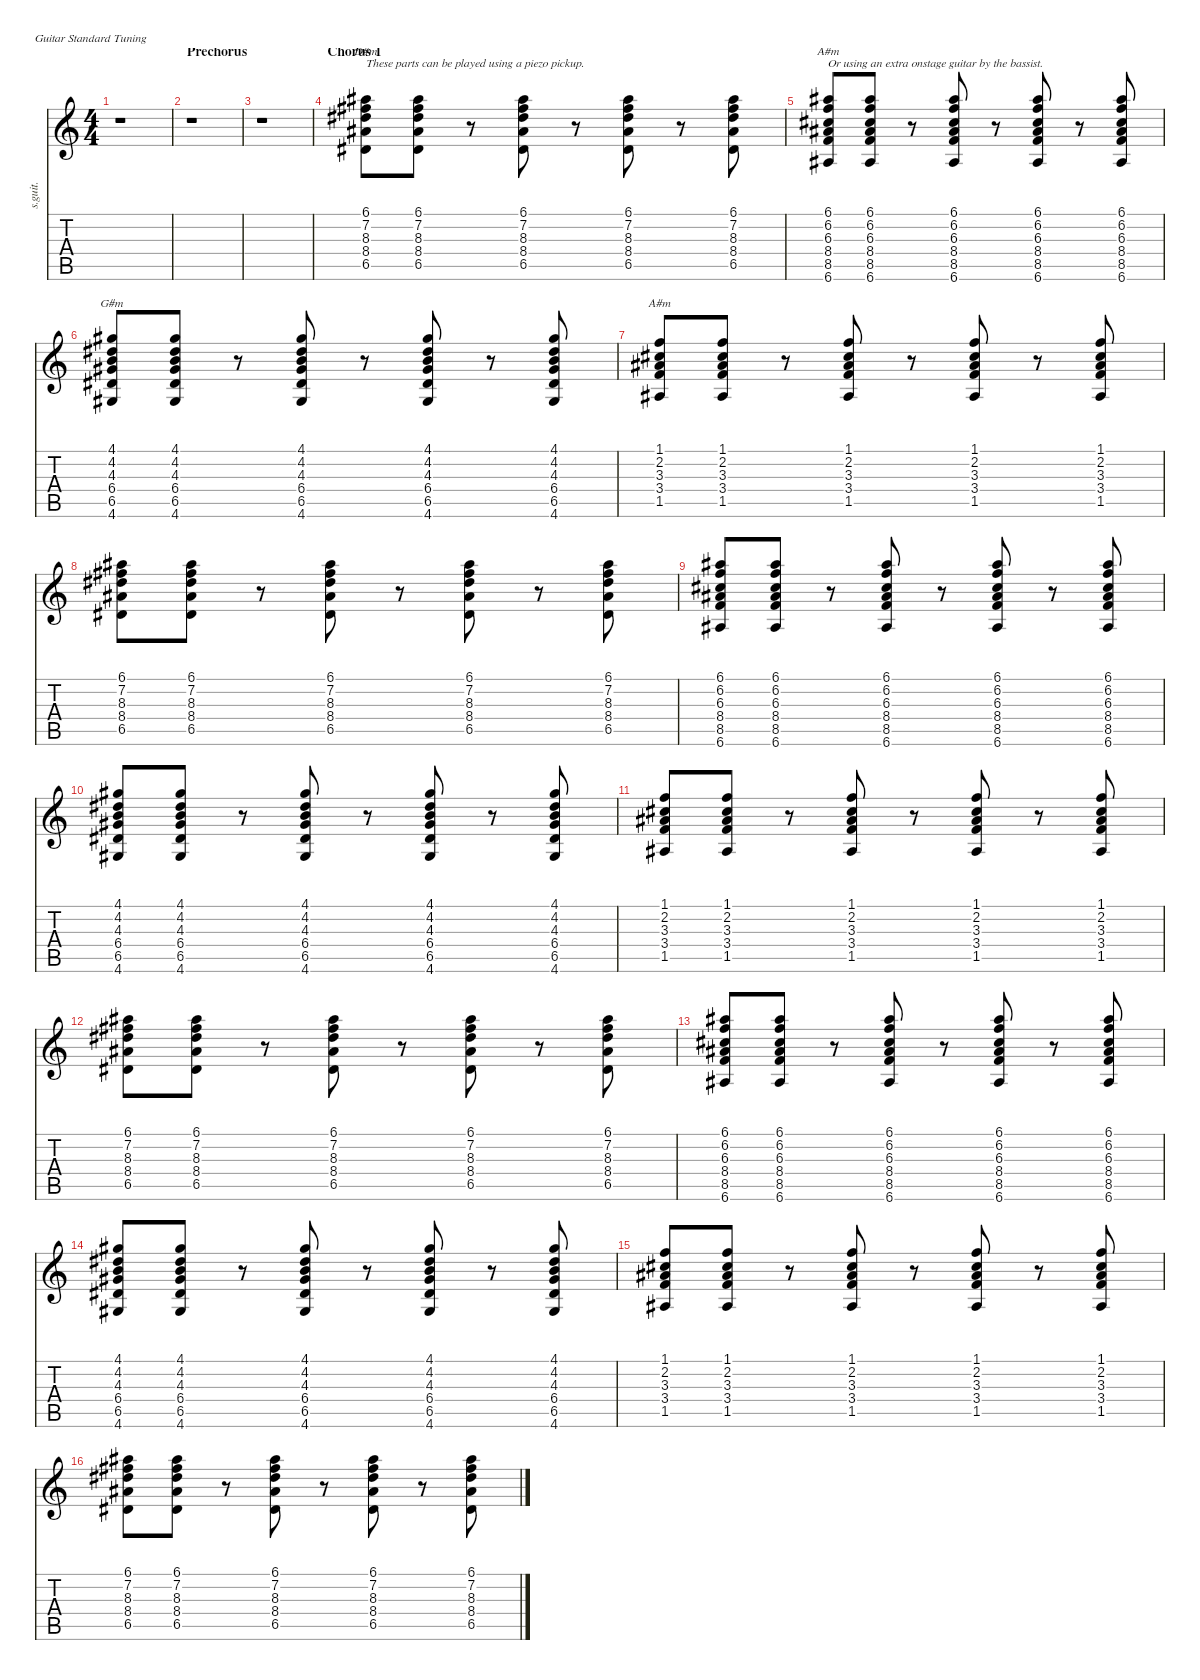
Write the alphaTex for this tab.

\defaultSystemsLayout 4
\hideDynamics
\bracketExtendMode nobrackets
\track ("Acoustic Guitar 1 (Noodle)" "s.guit.") {instrument acousticguitarsteel}
\staff {score tabs}
\tuning (E4 B3 G3 D3 A2 E2)
\chord ("D#m" 3 1 2 2 0 x) {showdiagram false}
\chord ("A#m" 3 1 2 2 0 x) {showdiagram false}
\chord ("G#m" 3 1 2 2 0 x) {showdiagram false}
\ts (4 4)
\tempo (139 hide)
\clef g2
\ks c
r.1{dy p} |
\section ("" "Prechorus")
r.1 |
r.1 |
\section ("" "Chorus 1")
(6.1{acc #} 7.2{acc #} 8.3{acc #} 8.4{acc #} 6.5{acc #}).8{ch "D#m" txt "These parts can be played using a piezo pickup." lyrics (0 "") lyrics (1 "") lyrics (2 "") lyrics (3 "") lyrics (4 "")} (6.1{acc #} 7.2{acc #} 8.3{acc #} 8.4{acc #} 6.5{acc #}).8{lyrics (0 "") lyrics (1 "") lyrics (2 "") lyrics (3 "") lyrics (4 "") dy mf} r.8 (6.1{acc #} 7.2{acc #} 8.3{acc #} 8.4{acc #} 6.5{acc #}).8{lyrics (0 "") lyrics (1 "") lyrics (2 "") lyrics (3 "") lyrics (4 "") dy mp} r.8 (6.1{acc #} 7.2{acc #} 8.3{acc #} 8.4{acc #} 6.5{acc #}).8{lyrics (0 "") lyrics (1 "") lyrics (2 "") lyrics (3 "") lyrics (4 "") dy mf} r.8 (6.1{acc #} 7.2{acc #} 8.3{acc #} 8.4{acc #} 6.5{acc #}).8{lyrics (0 "") lyrics (1 "") lyrics (2 "") lyrics (3 "") lyrics (4 "")} |
(6.1{acc #} 6.2 6.3{acc #} 8.4{acc #} 8.5 6.6{acc #}).8{ch "A#m" txt "Or using an extra onstage guitar by the bassist." lyrics (0 "") lyrics (1 "") lyrics (2 "") lyrics (3 "") lyrics (4 "")} (6.1{acc #} 6.2 6.3{acc #} 8.4{acc #} 8.5 6.6{acc #}).8{lyrics (0 "") lyrics (1 "") lyrics (2 "") lyrics (3 "") lyrics (4 "")} r.8 (6.1{acc #} 6.2 6.3{acc #} 8.4{acc #} 8.5 6.6{acc #}).8{lyrics (0 "") lyrics (1 "") lyrics (2 "") lyrics (3 "") lyrics (4 "")} r.8 (6.1{acc #} 6.2 6.3{acc #} 8.4{acc #} 8.5 6.6{acc #}).8{lyrics (0 "") lyrics (1 "") lyrics (2 "") lyrics (3 "") lyrics (4 "")} r.8 (6.1{acc #} 6.2 6.3{acc #} 8.4{acc #} 8.5 6.6{acc #}).8{lyrics (0 "") lyrics (1 "") lyrics (2 "") lyrics (3 "") lyrics (4 "")} |
(4.1{acc #} 4.2{acc #} 4.3 6.4{acc #} 6.5{acc #} 4.6{acc #}).8{ch "G#m" lyrics (0 "") lyrics (1 "") lyrics (2 "") lyrics (3 "") lyrics (4 "")} (4.1{acc #} 4.2{acc #} 4.3 6.4{acc #} 6.5{acc #} 4.6{acc #}).8{lyrics (0 "") lyrics (1 "") lyrics (2 "") lyrics (3 "") lyrics (4 "")} r.8 (4.1{acc #} 4.2{acc #} 4.3 6.4{acc #} 6.5{acc #} 4.6{acc #}).8{lyrics (0 "") lyrics (1 "") lyrics (2 "") lyrics (3 "") lyrics (4 "")} r.8 (4.1{acc #} 4.2{acc #} 4.3 6.4{acc #} 6.5{acc #} 4.6{acc #}).8{lyrics (0 "") lyrics (1 "") lyrics (2 "") lyrics (3 "") lyrics (4 "")} r.8 (4.1{acc #} 4.2{acc #} 4.3 6.4{acc #} 6.5{acc #} 4.6{acc #}).8{lyrics (0 "") lyrics (1 "") lyrics (2 "") lyrics (3 "") lyrics (4 "")} |
(1.1 2.2{acc #} 3.3{acc #} 3.4 1.5{acc #}).8{ch "A#m" lyrics (0 "") lyrics (1 "") lyrics (2 "") lyrics (3 "") lyrics (4 "") dy p} (1.1 2.2{acc #} 3.3{acc #} 3.4 1.5{acc #}).8{lyrics (0 "") lyrics (1 "") lyrics (2 "") lyrics (3 "") lyrics (4 "") dy mf} r.8 (1.1 2.2{acc #} 3.3{acc #} 3.4 1.5{acc #}).8{lyrics (0 "") lyrics (1 "") lyrics (2 "") lyrics (3 "") lyrics (4 "") dy mp} r.8 (1.1 2.2{acc #} 3.3{acc #} 3.4 1.5{acc #}).8{lyrics (0 "") lyrics (1 "") lyrics (2 "") lyrics (3 "") lyrics (4 "") dy mf} r.8 (1.1 2.2{acc #} 3.3{acc #} 3.4 1.5{acc #}).8{lyrics (0 "") lyrics (1 "") lyrics (2 "") lyrics (3 "") lyrics (4 "")} |
(6.1{acc #} 7.2{acc #} 8.3{acc #} 8.4{acc #} 6.5{acc #}).8{lyrics (0 "") lyrics (1 "") lyrics (2 "") lyrics (3 "") lyrics (4 "") dy p} (6.1{acc #} 7.2{acc #} 8.3{acc #} 8.4{acc #} 6.5{acc #}).8{lyrics (0 "") lyrics (1 "") lyrics (2 "") lyrics (3 "") lyrics (4 "") dy mf} r.8 (6.1{acc #} 7.2{acc #} 8.3{acc #} 8.4{acc #} 6.5{acc #}).8{lyrics (0 "") lyrics (1 "") lyrics (2 "") lyrics (3 "") lyrics (4 "") dy mp} r.8 (6.1{acc #} 7.2{acc #} 8.3{acc #} 8.4{acc #} 6.5{acc #}).8{lyrics (0 "") lyrics (1 "") lyrics (2 "") lyrics (3 "") lyrics (4 "") dy mf} r.8 (6.1{acc #} 7.2{acc #} 8.3{acc #} 8.4{acc #} 6.5{acc #}).8{lyrics (0 "") lyrics (1 "") lyrics (2 "") lyrics (3 "") lyrics (4 "")} |
(6.1{acc #} 6.2 6.3{acc #} 8.4{acc #} 8.5 6.6{acc #}).8{lyrics (0 "") lyrics (1 "") lyrics (2 "") lyrics (3 "") lyrics (4 "")} (6.1{acc #} 6.2 6.3{acc #} 8.4{acc #} 8.5 6.6{acc #}).8{lyrics (0 "") lyrics (1 "") lyrics (2 "") lyrics (3 "") lyrics (4 "")} r.8 (6.1{acc #} 6.2 6.3{acc #} 8.4{acc #} 8.5 6.6{acc #}).8{lyrics (0 "") lyrics (1 "") lyrics (2 "") lyrics (3 "") lyrics (4 "")} r.8 (6.1{acc #} 6.2 6.3{acc #} 8.4{acc #} 8.5 6.6{acc #}).8{lyrics (0 "") lyrics (1 "") lyrics (2 "") lyrics (3 "") lyrics (4 "")} r.8 (6.1{acc #} 6.2 6.3{acc #} 8.4{acc #} 8.5 6.6{acc #}).8{lyrics (0 "") lyrics (1 "") lyrics (2 "") lyrics (3 "") lyrics (4 "")} |
(4.1{acc #} 4.2{acc #} 4.3 6.4{acc #} 6.5{acc #} 4.6{acc #}).8{lyrics (0 "") lyrics (1 "") lyrics (2 "") lyrics (3 "") lyrics (4 "")} (4.1{acc #} 4.2{acc #} 4.3 6.4{acc #} 6.5{acc #} 4.6{acc #}).8{lyrics (0 "") lyrics (1 "") lyrics (2 "") lyrics (3 "") lyrics (4 "")} r.8 (4.1{acc #} 4.2{acc #} 4.3 6.4{acc #} 6.5{acc #} 4.6{acc #}).8{lyrics (0 "") lyrics (1 "") lyrics (2 "") lyrics (3 "") lyrics (4 "")} r.8 (4.1{acc #} 4.2{acc #} 4.3 6.4{acc #} 6.5{acc #} 4.6{acc #}).8{lyrics (0 "") lyrics (1 "") lyrics (2 "") lyrics (3 "") lyrics (4 "")} r.8 (4.1{acc #} 4.2{acc #} 4.3 6.4{acc #} 6.5{acc #} 4.6{acc #}).8{lyrics (0 "") lyrics (1 "") lyrics (2 "") lyrics (3 "") lyrics (4 "")} |
(1.1 2.2{acc #} 3.3{acc #} 3.4 1.5{acc #}).8{lyrics (0 "") lyrics (1 "") lyrics (2 "") lyrics (3 "") lyrics (4 "") dy p} (1.1 2.2{acc #} 3.3{acc #} 3.4 1.5{acc #}).8{lyrics (0 "") lyrics (1 "") lyrics (2 "") lyrics (3 "") lyrics (4 "") dy mf} r.8 (1.1 2.2{acc #} 3.3{acc #} 3.4 1.5{acc #}).8{lyrics (0 "") lyrics (1 "") lyrics (2 "") lyrics (3 "") lyrics (4 "") dy mp} r.8 (1.1 2.2{acc #} 3.3{acc #} 3.4 1.5{acc #}).8{lyrics (0 "") lyrics (1 "") lyrics (2 "") lyrics (3 "") lyrics (4 "") dy mf} r.8 (1.1 2.2{acc #} 3.3{acc #} 3.4 1.5{acc #}).8{lyrics (0 "") lyrics (1 "") lyrics (2 "") lyrics (3 "") lyrics (4 "")} |
(6.1{acc #} 7.2{acc #} 8.3{acc #} 8.4{acc #} 6.5{acc #}).8{lyrics (0 "") lyrics (1 "") lyrics (2 "") lyrics (3 "") lyrics (4 "") dy p} (6.1{acc #} 7.2{acc #} 8.3{acc #} 8.4{acc #} 6.5{acc #}).8{lyrics (0 "") lyrics (1 "") lyrics (2 "") lyrics (3 "") lyrics (4 "") dy mf} r.8 (6.1{acc #} 7.2{acc #} 8.3{acc #} 8.4{acc #} 6.5{acc #}).8{lyrics (0 "") lyrics (1 "") lyrics (2 "") lyrics (3 "") lyrics (4 "") dy mp} r.8 (6.1{acc #} 7.2{acc #} 8.3{acc #} 8.4{acc #} 6.5{acc #}).8{lyrics (0 "") lyrics (1 "") lyrics (2 "") lyrics (3 "") lyrics (4 "") dy mf} r.8 (6.1{acc #} 7.2{acc #} 8.3{acc #} 8.4{acc #} 6.5{acc #}).8{lyrics (0 "") lyrics (1 "") lyrics (2 "") lyrics (3 "") lyrics (4 "")} |
(6.1{acc #} 6.2 6.3{acc #} 8.4{acc #} 8.5 6.6{acc #}).8{lyrics (0 "") lyrics (1 "") lyrics (2 "") lyrics (3 "") lyrics (4 "")} (6.1{acc #} 6.2 6.3{acc #} 8.4{acc #} 8.5 6.6{acc #}).8{lyrics (0 "") lyrics (1 "") lyrics (2 "") lyrics (3 "") lyrics (4 "")} r.8 (6.1{acc #} 6.2 6.3{acc #} 8.4{acc #} 8.5 6.6{acc #}).8{lyrics (0 "") lyrics (1 "") lyrics (2 "") lyrics (3 "") lyrics (4 "")} r.8 (6.1{acc #} 6.2 6.3{acc #} 8.4{acc #} 8.5 6.6{acc #}).8{lyrics (0 "") lyrics (1 "") lyrics (2 "") lyrics (3 "") lyrics (4 "")} r.8 (6.1{acc #} 6.2 6.3{acc #} 8.4{acc #} 8.5 6.6{acc #}).8{lyrics (0 "") lyrics (1 "") lyrics (2 "") lyrics (3 "") lyrics (4 "")} |
(4.1{acc #} 4.2{acc #} 4.3 6.4{acc #} 6.5{acc #} 4.6{acc #}).8{lyrics (0 "") lyrics (1 "") lyrics (2 "") lyrics (3 "") lyrics (4 "")} (4.1{acc #} 4.2{acc #} 4.3 6.4{acc #} 6.5{acc #} 4.6{acc #}).8{lyrics (0 "") lyrics (1 "") lyrics (2 "") lyrics (3 "") lyrics (4 "")} r.8 (4.1{acc #} 4.2{acc #} 4.3 6.4{acc #} 6.5{acc #} 4.6{acc #}).8{lyrics (0 "") lyrics (1 "") lyrics (2 "") lyrics (3 "") lyrics (4 "")} r.8 (4.1{acc #} 4.2{acc #} 4.3 6.4{acc #} 6.5{acc #} 4.6{acc #}).8{lyrics (0 "") lyrics (1 "") lyrics (2 "") lyrics (3 "") lyrics (4 "")} r.8 (4.1{acc #} 4.2{acc #} 4.3 6.4{acc #} 6.5{acc #} 4.6{acc #}).8{lyrics (0 "") lyrics (1 "") lyrics (2 "") lyrics (3 "") lyrics (4 "")} |
(1.1 2.2{acc #} 3.3{acc #} 3.4 1.5{acc #}).8{lyrics (0 "") lyrics (1 "") lyrics (2 "") lyrics (3 "") lyrics (4 "") dy p} (1.1 2.2{acc #} 3.3{acc #} 3.4 1.5{acc #}).8{lyrics (0 "") lyrics (1 "") lyrics (2 "") lyrics (3 "") lyrics (4 "") dy mf} r.8 (1.1 2.2{acc #} 3.3{acc #} 3.4 1.5{acc #}).8{lyrics (0 "") lyrics (1 "") lyrics (2 "") lyrics (3 "") lyrics (4 "") dy mp} r.8 (1.1 2.2{acc #} 3.3{acc #} 3.4 1.5{acc #}).8{lyrics (0 "") lyrics (1 "") lyrics (2 "") lyrics (3 "") lyrics (4 "") dy mf} r.8 (1.1 2.2{acc #} 3.3{acc #} 3.4 1.5{acc #}).8{lyrics (0 "") lyrics (1 "") lyrics (2 "") lyrics (3 "") lyrics (4 "")} |
(6.1{acc #} 7.2{acc #} 8.3{acc #} 8.4{acc #} 6.5{acc #}).8{lyrics (0 "") lyrics (1 "") lyrics (2 "") lyrics (3 "") lyrics (4 "") dy p} (6.1{acc #} 7.2{acc #} 8.3{acc #} 8.4{acc #} 6.5{acc #}).8{lyrics (0 "") lyrics (1 "") lyrics (2 "") lyrics (3 "") lyrics (4 "") dy mf} r.8 (6.1{acc #} 7.2{acc #} 8.3{acc #} 8.4{acc #} 6.5{acc #}).8{lyrics (0 "") lyrics (1 "") lyrics (2 "") lyrics (3 "") lyrics (4 "") dy mp} r.8 (6.1{acc #} 7.2{acc #} 8.3{acc #} 8.4{acc #} 6.5{acc #}).8{lyrics (0 "") lyrics (1 "") lyrics (2 "") lyrics (3 "") lyrics (4 "") dy mf} r.8 (6.1{acc #} 7.2{acc #} 8.3{acc #} 8.4{acc #} 6.5{acc #}).8{lyrics (0 "") lyrics (1 "") lyrics (2 "") lyrics (3 "") lyrics (4 "")}
